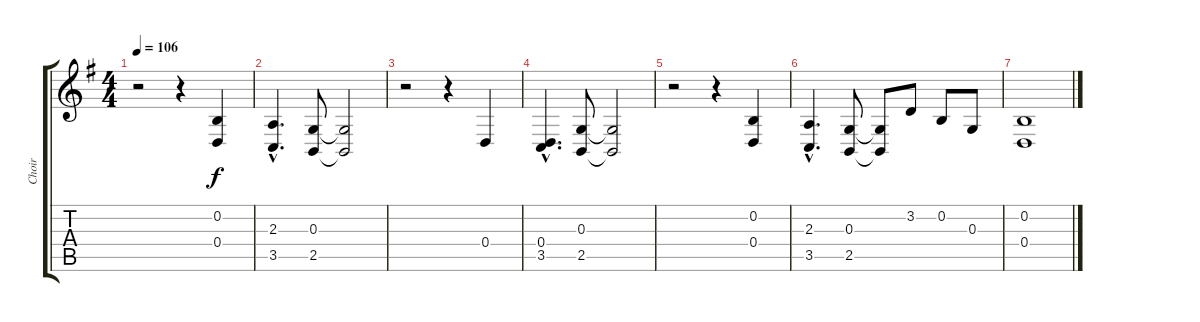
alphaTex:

\track ("Choir" "Choir") {instrument choiraahs}
\staff {score tabs}
\tuning (E4 B3 G3 D3 A2 E2) {hide}
\ts (4 4)
\tempo 106
\clef g2
\ks g
r.2{dy f} r.4 (0.2 0.4).4 |
(2.3{hac} 3.5{hac}).4{d} (0.3 2.5).8 (0.3{t} 2.5{t}).2 |
r.2 r.4 0.4.4 |
(0.4{hac} 3.5{hac}).4{d} (0.3 2.5).8 (0.3{t} 2.5{t}).2 |
r.2 r.4 (0.2 0.4).4 |
(2.3{hac} 3.5{hac}).4{d} (0.3 2.5).8 (0.3{t} 2.5{t}).8 3.2.8 0.2.8 0.3.8 |
(0.2 0.4).1
